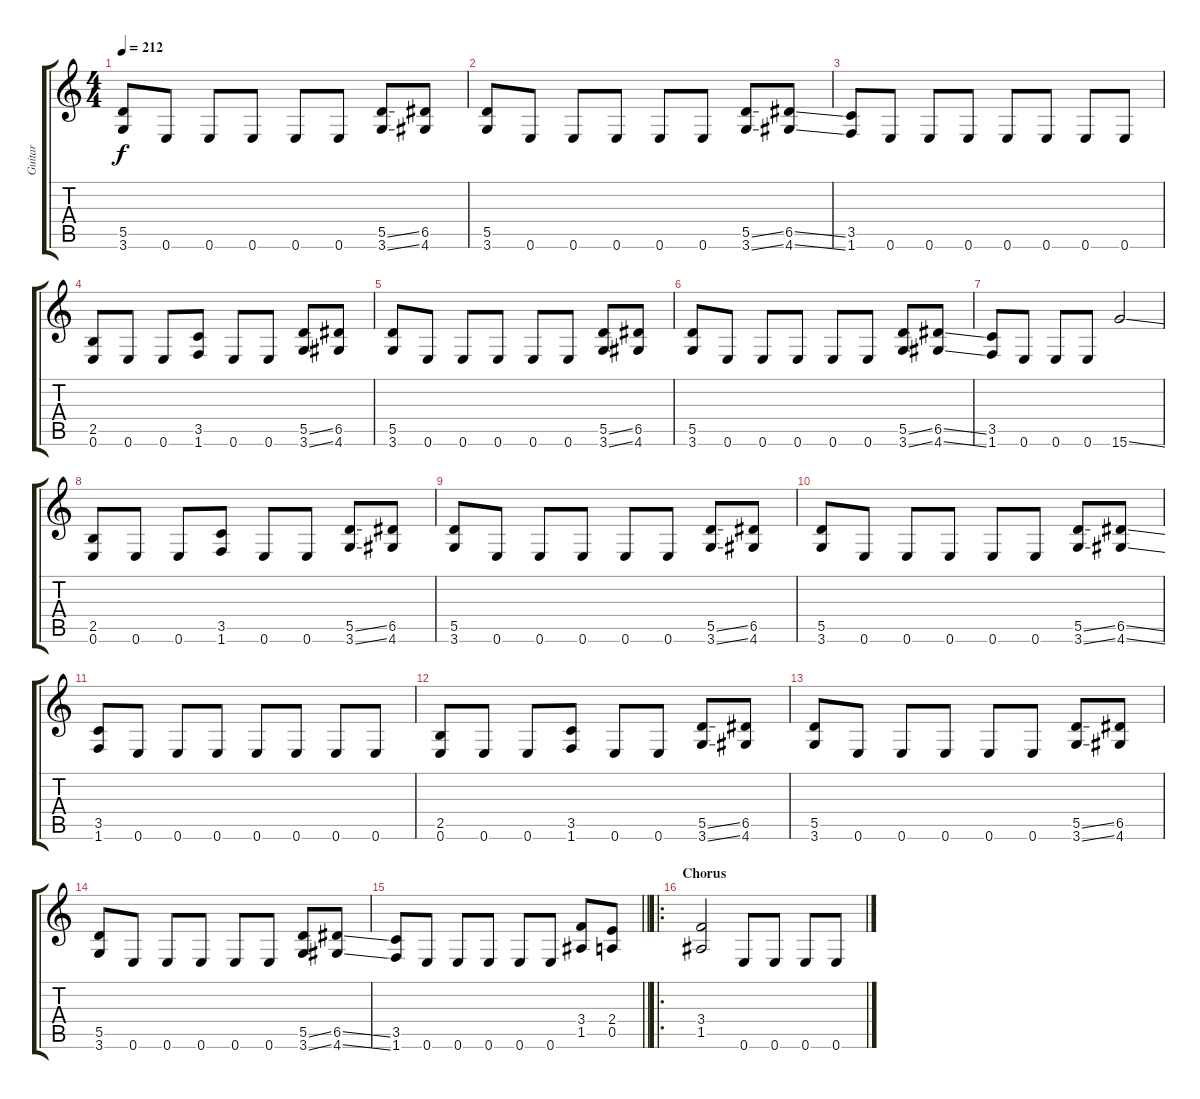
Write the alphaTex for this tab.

\track ("Guitar" "Guitar") {instrument distortionguitar}
\staff {score tabs}
\tuning (E4 B3 G3 D3 A2 E2) {hide}
\ts (4 4)
\tempo 212
\clef g2
\ks c
(5.5 3.6).8{dy f} 0.6.8 0.6.8 0.6.8 0.6.8 0.6.8 (5.5{ss} 3.6{ss}).8 (6.5 4.6).8 |
(5.5 3.6).8 0.6.8 0.6.8 0.6.8 0.6.8 0.6.8 (5.5{ss} 3.6{ss}).8 (6.5{ss} 4.6{ss}).8 |
(3.5 1.6).8 0.6.8 0.6.8 0.6.8 0.6.8 0.6.8 0.6.8 0.6.8 |
(2.5 0.6).8 0.6.8 0.6.8 (3.5 1.6).8 0.6.8 0.6.8 (5.5{ss} 3.6{ss}).8 (6.5 4.6).8 |
(5.5 3.6).8 0.6.8 0.6.8 0.6.8 0.6.8 0.6.8 (5.5{ss} 3.6{ss}).8 (6.5 4.6).8 |
(5.5 3.6).8 0.6.8 0.6.8 0.6.8 0.6.8 0.6.8 (5.5{ss} 3.6{ss}).8 (6.5{ss} 4.6{ss}).8 |
(3.5 1.6).8 0.6.8 0.6.8 0.6.8 15.6{ss}.2 |
(2.5 0.6).8 0.6.8 0.6.8 (3.5 1.6).8 0.6.8 0.6.8 (5.5{ss} 3.6{ss}).8 (6.5 4.6).8 |
(5.5 3.6).8 0.6.8 0.6.8 0.6.8 0.6.8 0.6.8 (5.5{ss} 3.6{ss}).8 (6.5 4.6).8 |
(5.5 3.6).8 0.6.8 0.6.8 0.6.8 0.6.8 0.6.8 (5.5{ss} 3.6{ss}).8 (6.5{ss} 4.6{ss}).8 |
(3.5 1.6).8 0.6.8 0.6.8 0.6.8 0.6.8 0.6.8 0.6.8 0.6.8 |
(2.5 0.6).8 0.6.8 0.6.8 (3.5 1.6).8 0.6.8 0.6.8 (5.5{ss} 3.6{ss}).8 (6.5 4.6).8 |
(5.5 3.6).8 0.6.8 0.6.8 0.6.8 0.6.8 0.6.8 (5.5{ss} 3.6{ss}).8 (6.5 4.6).8 |
(5.5 3.6).8 0.6.8 0.6.8 0.6.8 0.6.8 0.6.8 (5.5{ss} 3.6{ss}).8 (6.5{ss} 4.6{ss}).8 |
\barLineRight lightlight
(3.5 1.6).8 0.6.8 0.6.8 0.6.8 0.6.8 0.6.8 (3.4 1.5).8 (2.4 0.5).8 |
\ro
\section ("" "Chorus")
(3.4 1.5).2 0.6.8 0.6.8 0.6.8 0.6.8
